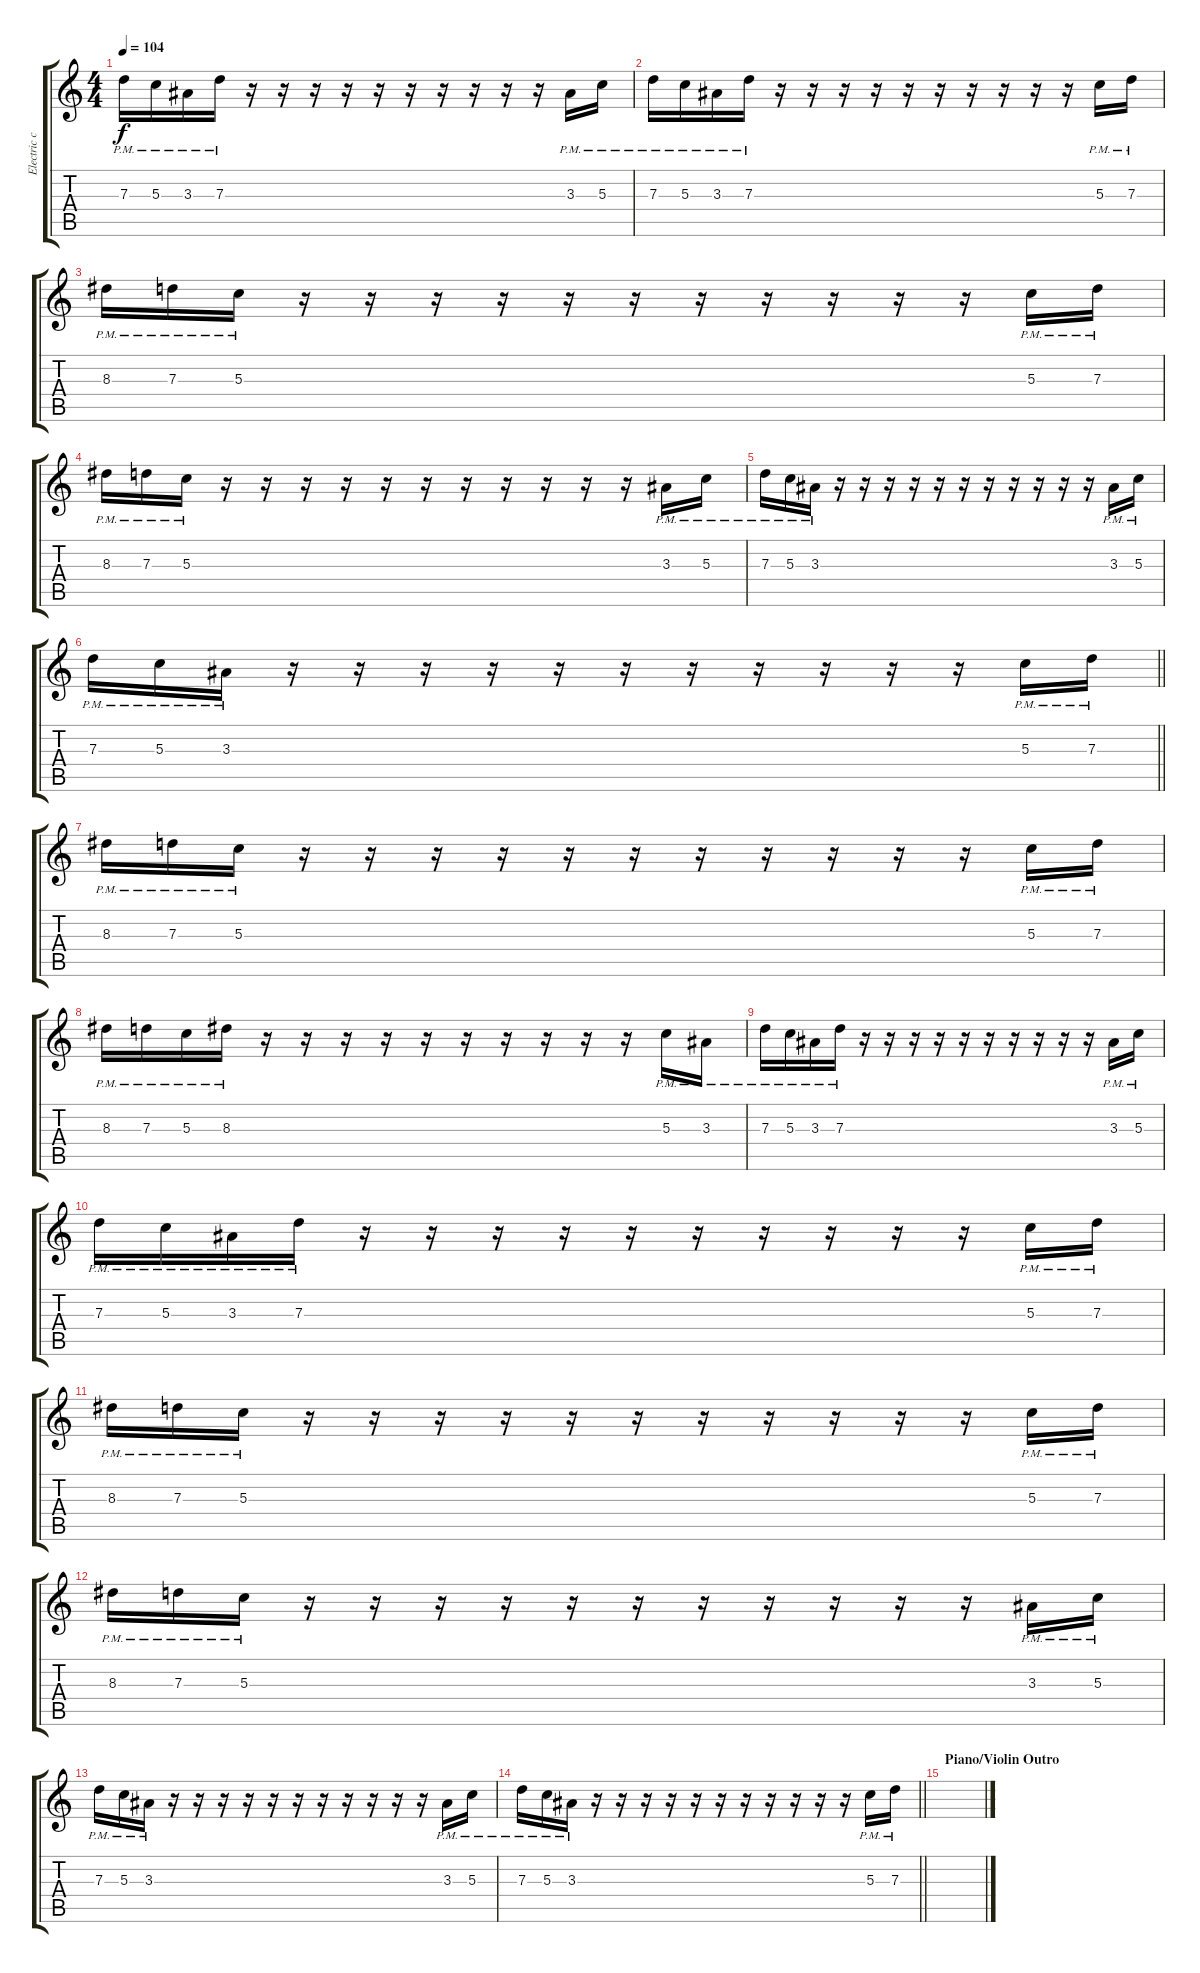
\track ("Electric clean guitar" "Electric c") {instrument electricguitarclean}
\staff {score tabs}
\tuning (E4 B3 G3 D3 A2 E2) {hide}
\ts (4 4)
\tempo 104
\clef g2
\ks c
7.3{pm}.16{dy f} 5.3{pm}.16 3.3{pm}.16 7.3{pm}.16 r.16 r.16 r.16 r.16 r.16 r.16 r.16 r.16 r.16 r.16 3.3{pm}.16 5.3{pm}.16 |
7.3{pm}.16 5.3{pm}.16 3.3{pm}.16 7.3{pm}.16 r.16 r.16 r.16 r.16 r.16 r.16 r.16 r.16 r.16 r.16 5.3{pm}.16 7.3{pm}.16 |
8.3{pm}.16 7.3{pm}.16 5.3{pm}.16 r.16 r.16 r.16 r.16 r.16 r.16 r.16 r.16 r.16 r.16 r.16 5.3{pm}.16 7.3{pm}.16 |
8.3{pm}.16 7.3{pm}.16 5.3{pm}.16 r.16 r.16 r.16 r.16 r.16 r.16 r.16 r.16 r.16 r.16 r.16 3.3{pm}.16 5.3{pm}.16 |
7.3{pm}.16 5.3{pm}.16 3.3{pm}.16 r.16 r.16 r.16 r.16 r.16 r.16 r.16 r.16 r.16 r.16 r.16 3.3{pm}.16 5.3{pm}.16 |
\barLineRight lightlight
7.3{pm}.16 5.3{pm}.16 3.3{pm}.16 r.16 r.16 r.16 r.16 r.16 r.16 r.16 r.16 r.16 r.16 r.16 5.3{pm}.16 7.3{pm}.16 |
8.3{pm}.16 7.3{pm}.16 5.3{pm}.16 r.16 r.16 r.16 r.16 r.16 r.16 r.16 r.16 r.16 r.16 r.16 5.3{pm}.16 7.3{pm}.16 |
8.3{pm}.16 7.3{pm}.16 5.3{pm}.16 8.3{pm}.16 r.16 r.16 r.16 r.16 r.16 r.16 r.16 r.16 r.16 r.16 5.3{pm}.16 3.3{pm}.16 |
7.3{pm}.16 5.3{pm}.16 3.3{pm}.16 7.3{pm}.16 r.16 r.16 r.16 r.16 r.16 r.16 r.16 r.16 r.16 r.16 3.3{pm}.16 5.3{pm}.16 |
7.3{pm}.16 5.3{pm}.16 3.3{pm}.16 7.3{pm}.16 r.16 r.16 r.16 r.16 r.16 r.16 r.16 r.16 r.16 r.16 5.3{pm}.16 7.3{pm}.16 |
8.3{pm}.16{volume 0} 7.3{pm}.16 5.3{pm}.16 r.16 r.16 r.16 r.16 r.16 r.16 r.16 r.16 r.16 r.16 r.16 5.3{pm}.16 7.3{pm}.16 |
8.3{pm}.16 7.3{pm}.16 5.3{pm}.16 r.16 r.16 r.16 r.16 r.16 r.16 r.16 r.16 r.16 r.16 r.16 3.3{pm}.16 5.3{pm}.16 |
7.3{pm}.16 5.3{pm}.16 3.3{pm}.16 r.16 r.16 r.16 r.16 r.16 r.16 r.16 r.16 r.16 r.16 r.16 3.3{pm}.16 5.3{pm}.16 |
\barLineRight lightlight
7.3{pm}.16 5.3{pm}.16 3.3{pm}.16 r.16 r.16 r.16 r.16 r.16 r.16 r.16 r.16 r.16 r.16 r.16 5.3{pm}.16 7.3{pm}.16 |
\section ("" "Piano/Violin Outro")
